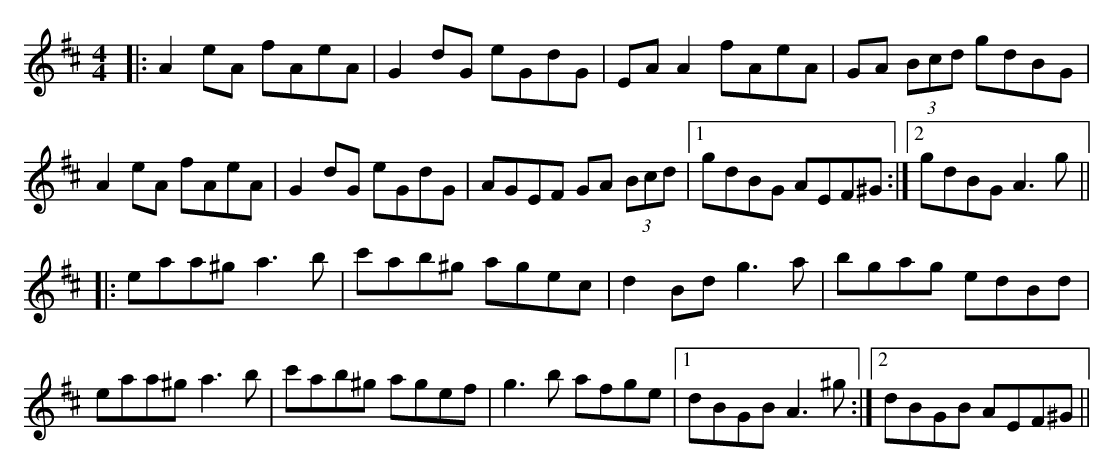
X:1
M:4/4
K:Amix
|:A2 eA fAeA|G2 dG eGdG|EA A2 fAeA|GA (3Bcd gdBG|
A2 eA fAeA|G2 dG eGdG|AGEF GA (3Bcd|1 gdBG AEF^G:|2 gdBG A3 g||
|:eaa^g a3 b|c'ab^g agec|d2 Bd g3 a|bgag edBd|
eaa^g a3 b|c'ab^g agef|g3 b afge|1 dBGB A3 ^g:|2 dBGB AEF^G||
